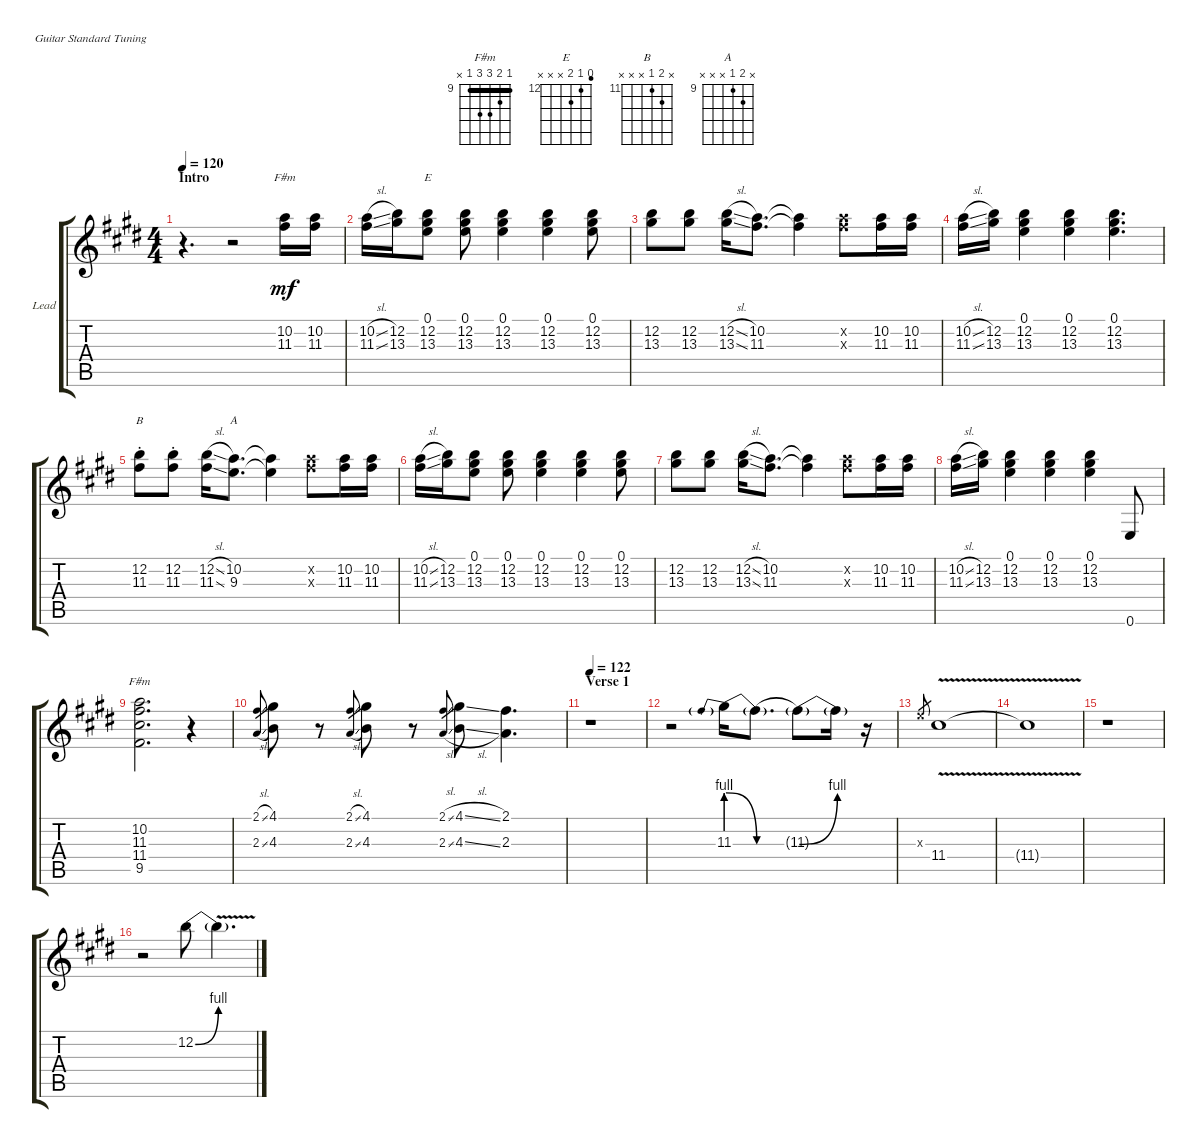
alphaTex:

\defaultSystemsLayout 4
\bracketExtendMode groupsimilarinstruments
\firstSystemTrackNameOrientation horizontal
\otherSystemsTrackNameOrientation horizontal
\track ("Lead Guitar (Frank Zappa)" "Lead") {instrument overdrivenguitar}
\staff {score tabs}
\tuning (E4 B3 G3 D3 A2 E2)
\chord ("F#m" x 10 11 x x x) {firstfret 10}
\chord ("E" 11 12 13 x x x) {firstfret 12}
\chord ("B" x 12 11 x x x) {firstfret 11}
\chord ("A" x 10 9 x x x) {firstfret 9}
\chord ("F#m" 9 10 11 11 9 x) {firstfret 9 barre 9}
\ts (4 4)
\section ("" "Intro")
\ac
\tempo 120
\clef g2
\scale
0.36808
\ks e
r.4{d dy mf instrument overdrivenguitar} r.2 (10.2 11.3).16{ch "F#m"} (10.2 11.3).16 |
\scale
0.313005 (11.3{sl} 10.2{sl}).16 (12.2 13.3).16 (13.3 12.2 0.1).8{ch "E"} (13.3 12.2 0.1).8 (13.3 12.2 0.1).4 (13.3 12.2 0.1).4 (13.3 12.2 0.1).8 |
\scale
0.318436 (13.3 12.2).8 (13.3 12.2).8 (13.3{sl} 12.2{sl}).16 (11.3 10.2).8{d} (10.2{t} 11.3{t}).4 (10.2{x} 11.3{x}).8 (10.2 11.3).16 (10.2 11.3).16 |
\scale
0.35178 (11.3{sl} 10.2{sl}).16 (12.2 13.3).16 (13.3 12.2 0.1).4 (13.3 12.2 0.1).4 (13.3 12.2 0.1).4{d} |
\scale
0.321656 (11.3{st} 12.2{st}).8{ch "B"} (11.3{st} 12.2{st}).8 (11.3{sl} 12.2{sl}).16 (10.2 9.3).8{d ch "A"} (9.3{t} 10.2{t}).4 (10.2{x} 11.3{x}).8 (10.2 11.3).16 (10.2 11.3).16 |
\scale
0.326402 (11.3{sl} 10.2{sl}).16 (12.2 13.3).16 (13.3 12.2 0.1).8 (13.3 12.2 0.1).8 (13.3 12.2 0.1).4 (13.3 12.2 0.1).4 (13.3 12.2 0.1).8 |
\scale
0.454001 (13.3 12.2).8 (13.3 12.2).8 (13.3{sl} 12.2{sl}).16 (11.3 10.2).8{d} (10.2{t} 11.3{t}).4 (10.2{x} 11.3{x}).8 (10.2 11.3).16 (10.2 11.3).16 |
\scale
0.36733 (11.3{sl} 10.2{sl}).16 (12.2 13.3).16 (13.3 12.2 0.1).4 (13.3 12.2 0.1).4 (13.3 12.2 0.1).4 0.6.8 |
\scale
0.178715 (9.5 11.4 11.3 10.2).2{d ch "F#m"} r.4 |
(2.1{sl} 2.3{sl}).8{gr} (4.1 4.3).8 r.8 (2.1{sl} 2.3{sl}).8{gr} (4.1 4.3).8 r.8 (2.1{sl} 2.3{sl}).8{gr} (4.1{sl} 4.3{sl}).8 (2.1 2.3).4{d} |
\section ("" "Verse 1")
\tempo 122
r.1 |
r.2 11.3{be (prebendrelease 0 4 53.4 0)}.16 11.3{be (hold 0 0 60 0) t}.8{d} 11.3{be (bend 0 0 8.4 4) t}.8 11.3{be (hold 0 0 60 0) t}.16 r.16 |
9.3{x}.8{gr} 11.4{v}.1 |
11.4{v t}.1 |
r.1 |
r.2 12.2{be (bend 0 0 15 4)}.8 12.2{be (hold 0 0 60 0) v t}.4{d}
